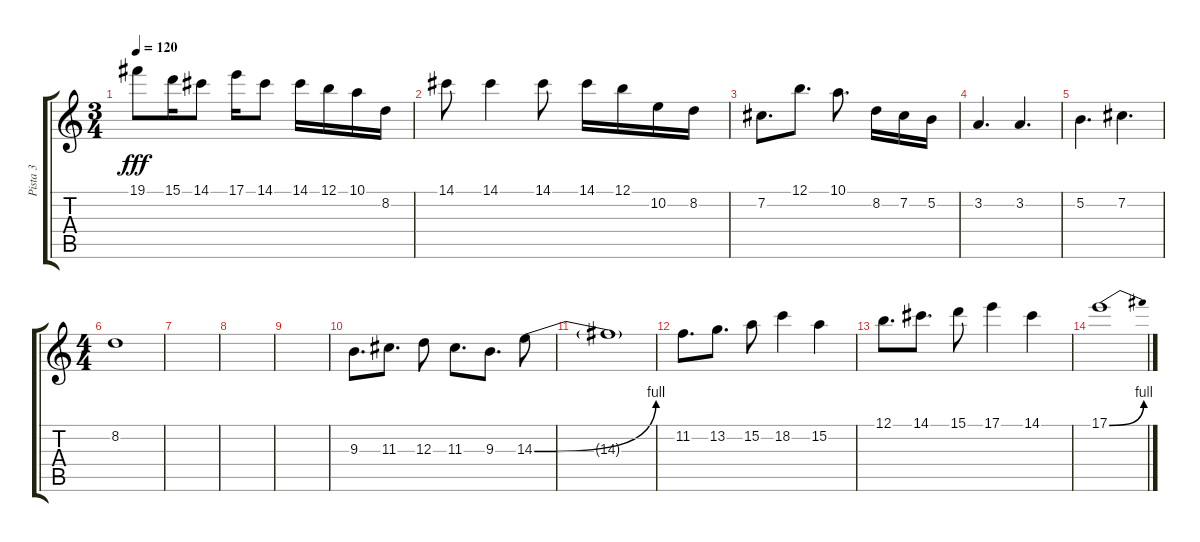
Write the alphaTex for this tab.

\track ("Pista 3" "Pista 3") {instrument overdrivenguitar}
\staff {score tabs}
\tuning (B3 Gb3 D3 A2 E2 B1) {hide}
\ts (3 4)
\tempo 120
\clef g2
\ks c
19.1.8{dy fff} 15.1.16 14.1.8 17.1.16 14.1.8 14.1.16 12.1.16 10.1.16 8.2.16 |
14.1.8 14.1.4 14.1.8 14.1.16 12.1.16 10.2.16 8.2.16 |
7.2.8{d} 12.1.8{d} 10.1.8{d} 8.2.16 7.2.16 5.2.16 |
3.2.4{d} 3.2.4{d} |
5.2.4{d} 7.2.4{d} |
\ts (4 4)
8.2.1 |
|
|
|
9.3.8{d} 11.3.8{d} 12.3.8 11.3.8{d} 9.3.8{d} 14.3{be (bend 0 0 60 4)}.8 |
14.3{t}.1 |
11.2.8{d} 13.2.8{d} 15.2.8 18.2.4 15.2.4 |
12.1.8{d} 14.1.8{d} 15.1.8 17.1.4 14.1.4 |
17.1{be (bend 0 0 60 4)}.1
